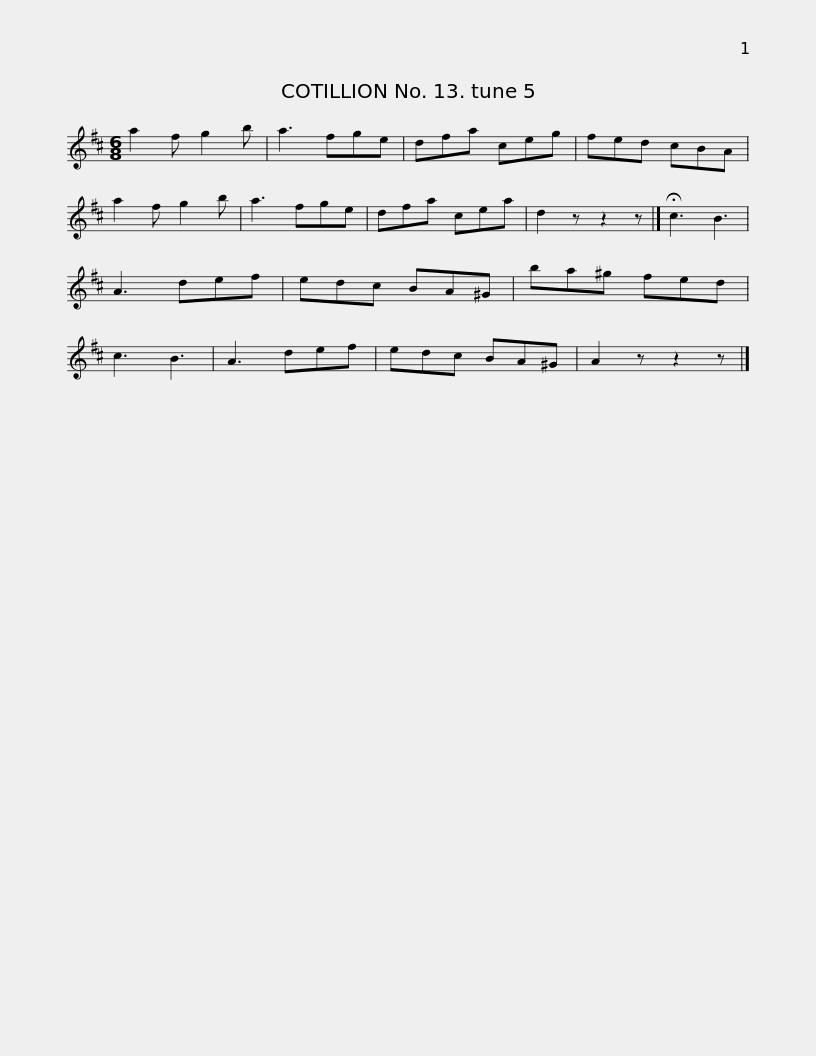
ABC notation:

X:1
L:1/8
M:6/8
I:linebreak $
K:D
V:1 treble
V:1
 a2 f g2 b | a3 fge | dfa ceg | fed cBA | a2 f g2 b | %5
 a3 fge | dfa cea | d2 z z2 z |] !fermata!c3 B3 |$ A3 def | %10
 edc BA^G | ba^g fed | c3 B3 | A3 def | edc BA^G | %15
 A2 z z2 z |] %16
